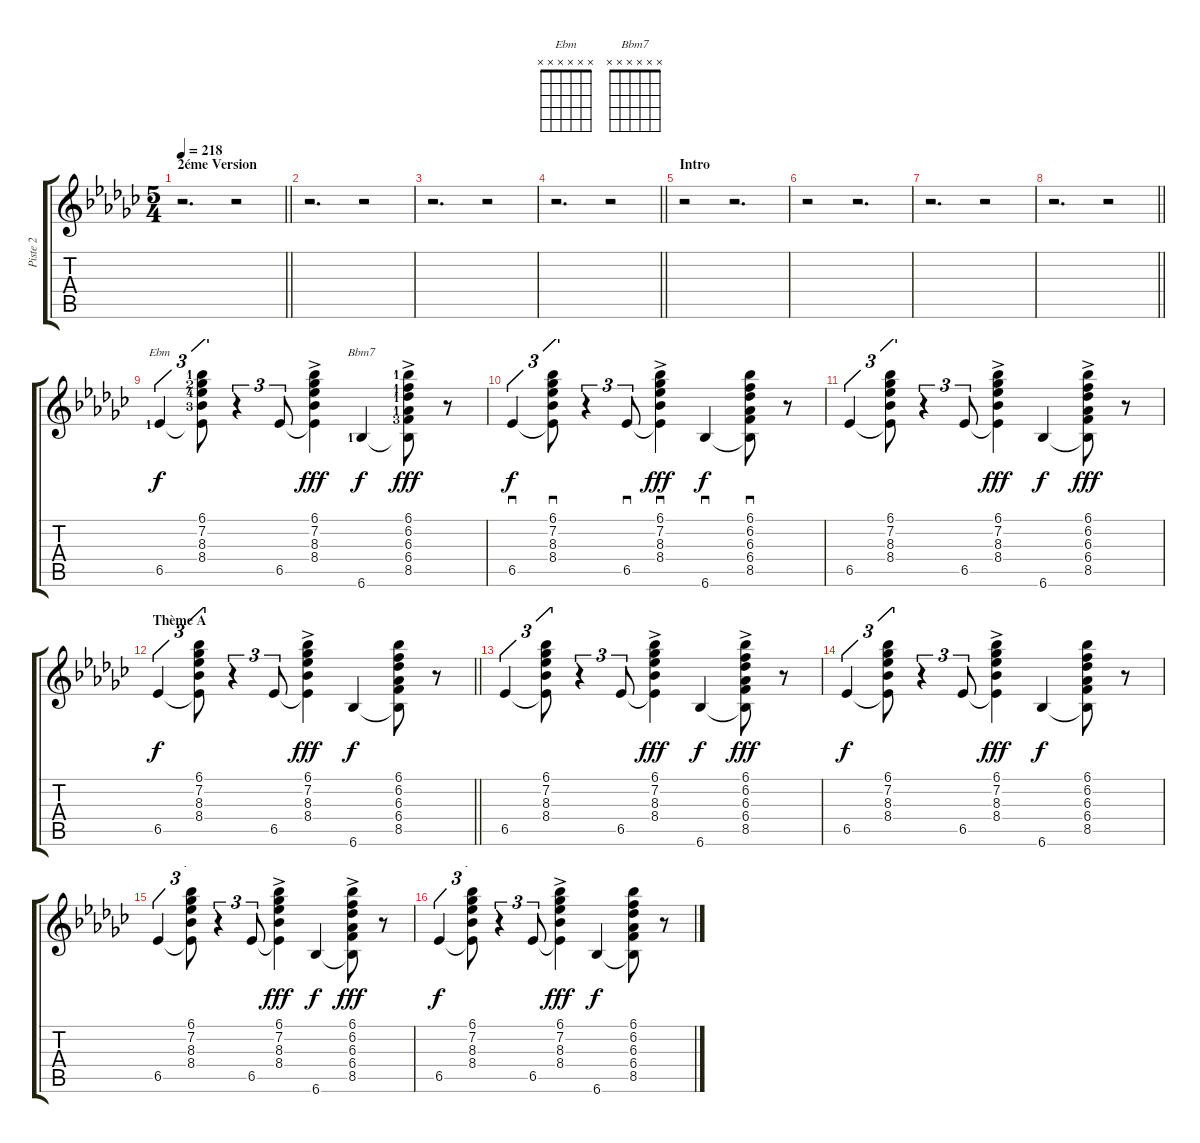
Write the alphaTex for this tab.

\track ("Piste 2" "Piste 2") {instrument acousticguitarnylon}
\staff {score tabs}
\tuning (E4 B3 G3 D3 A2 E2) {hide}
\chord ("Ebm" x x x x x x)
\chord ("Bbm7" x x x x x x)
\ts (5 4)
\section ("" "2éme Version")
\tempo 218
\clef g2
\barLineRight lightlight
\ks ebminor
r.2{d dy f} r.2 |
r.2{d} r.2 |
r.2{d} r.2 |
\barLineRight lightlight
r.2{d} r.2 |
\section ("" "Intro")
r.2{volume 8 balance 13 instrument acousticguitarnylon} r.2{d} |
r.2 r.2{d} |
r.2{d} r.2 |
\barLineRight lightlight
r.2{d} r.2 |
6.5{lf 2}.4{tu (3 2) ch "Ebm"} (6.1{lf 2} 7.2{lf 3} 8.3{lf 5} 8.4{lf 4} 6.5{t}).8{tu (3 2)} r.4{tu (3 2)} 6.5.8{tu (3 2)} (6.1{ac} 7.2{ac} 8.3{ac} 8.4{ac} 6.5{t}).4{dy fff} 6.6{lf 2}.4{ch "Bbm7" dy f} (6.1{ac lf 2} 6.2{ac lf 2} 6.3{ac lf 2} 6.4{ac lf 2} 8.5{ac lf 4} 6.6{t}).8{dy fff} r.8 |
6.5.4{sd tu (3 2) dy f} (6.1 7.2 8.3 8.4 6.5{t}).8{sd tu (3 2)} r.4{tu (3 2)} 6.5.8{sd tu (3 2)} (6.1{ac} 7.2{ac} 8.3{ac} 8.4{ac} 6.5{t}).4{sd dy fff} 6.6.4{sd dy f} (6.1 6.2 6.3 6.4 8.5 6.6{t}).8{sd} r.8 |
6.5.4{tu (3 2)} (6.1 7.2 8.3 8.4 6.5{t}).8{tu (3 2)} r.4{tu (3 2)} 6.5.8{tu (3 2)} (6.1{ac} 7.2{ac} 8.3{ac} 8.4{ac} 6.5{t}).4{dy fff} 6.6.4{dy f} (6.1{ac} 6.2{ac} 6.3{ac} 6.4{ac} 8.5{ac} 6.6{t}).8{dy fff} r.8 |
\section ("" "Thème A")
\barLineRight lightlight
6.5.4{tu (3 2) dy f volume 8 balance 13 instrument acousticguitarnylon} (6.1 7.2 8.3 8.4 6.5{t}).8{tu (3 2)} r.4{tu (3 2)} 6.5.8{tu (3 2)} (6.1{ac} 7.2{ac} 8.3{ac} 8.4{ac} 6.5{t}).4{dy fff} 6.6.4{dy f} (6.1 6.2 6.3 6.4 8.5 6.6{t}).8 r.8 |
6.5.4{tu (3 2) volume 8 balance 13 instrument acousticguitarnylon} (6.1 7.2 8.3 8.4 6.5{t}).8{tu (3 2)} r.4{tu (3 2)} 6.5.8{tu (3 2)} (6.1{ac} 7.2{ac} 8.3{ac} 8.4{ac} 6.5{t}).4{dy fff} 6.6.4{dy f} (6.1{ac} 6.2{ac} 6.3{ac} 6.4{ac} 8.5{ac} 6.6{t}).8{dy fff} r.8 |
6.5.4{tu (3 2) dy f} (6.1 7.2 8.3 8.4 6.5{t}).8{tu (3 2)} r.4{tu (3 2)} 6.5.8{tu (3 2)} (6.1{ac} 7.2{ac} 8.3{ac} 8.4{ac} 6.5{t}).4{dy fff} 6.6.4{dy f} (6.1 6.2 6.3 6.4 8.5 6.6{t}).8 r.8 |
6.5.4{tu (3 2)} (6.1 7.2 8.3 8.4 6.5{t}).8{tu (3 2)} r.4{tu (3 2)} 6.5.8{tu (3 2)} (6.1{ac} 7.2{ac} 8.3{ac} 8.4{ac} 6.5{t}).4{dy fff} 6.6.4{dy f} (6.1{ac} 6.2{ac} 6.3{ac} 6.4{ac} 8.5{ac} 6.6{t}).8{dy fff} r.8 |
6.5.4{tu (3 2) dy f} (6.1 7.2 8.3 8.4 6.5{t}).8{tu (3 2)} r.4{tu (3 2)} 6.5.8{tu (3 2)} (6.1{ac} 7.2{ac} 8.3{ac} 8.4{ac} 6.5{t}).4{dy fff} 6.6.4{dy f} (6.1 6.2 6.3 6.4 8.5 6.6{t}).8 r.8
